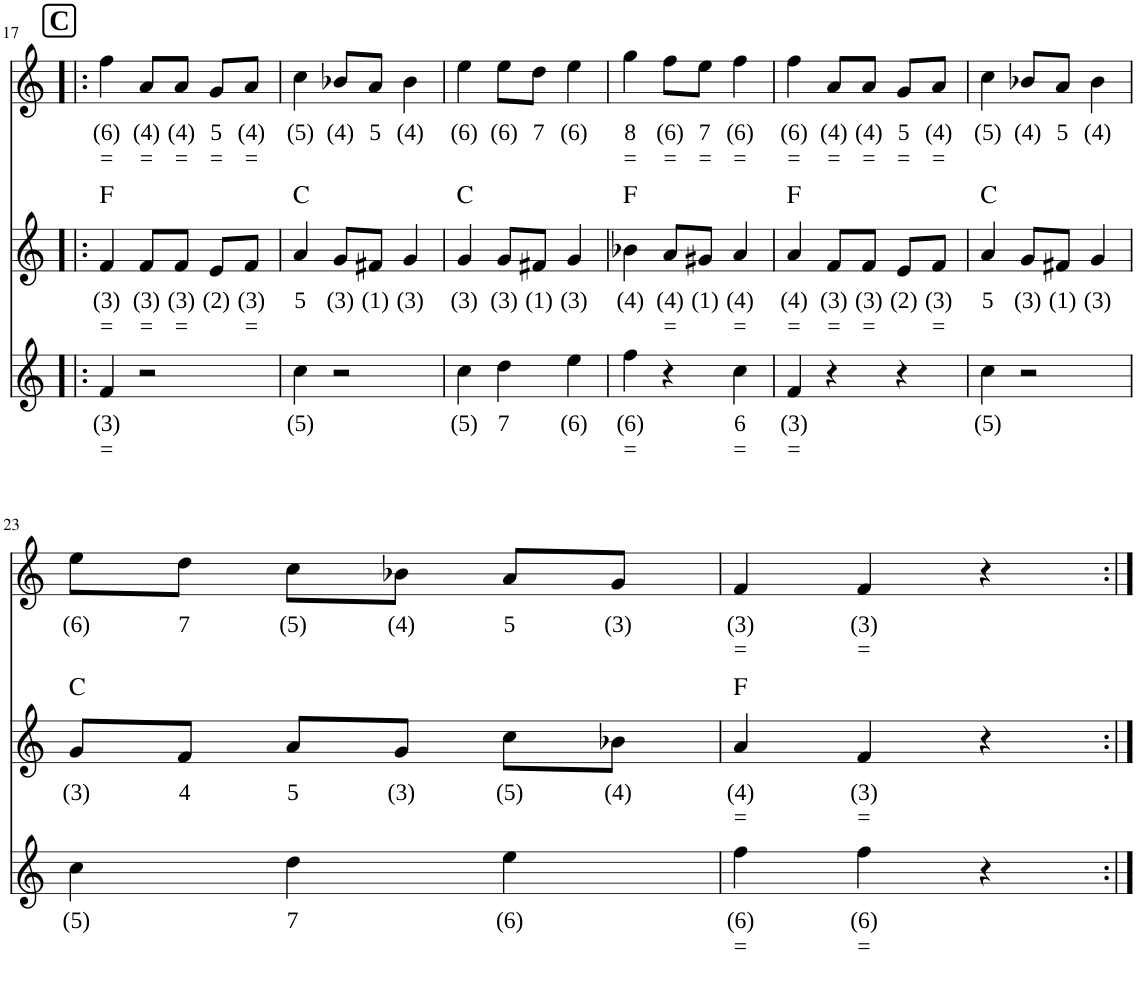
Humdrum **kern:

**kern	**text	**text	**kern	**text	**text	**harte	**kern	**text	**text
*part3	*part3	*part3	*part2	*part2	*part2	*part2	*part1	*part1	*part1
*staff3	*staff3	*staff3	*staff2	*staff2	*staff2	*	*staff1	*staff1	*staff1
*I"Voice	*	*	*I"Voice	*	*	*	*I"Voice	*	*
!!LO:PB:g=z
*clefG2	*	*	*clefG2	*	*	*	*clefG2	*	*
*k[]	*	*	*k[]	*	*	*	*k[]	*	*
*M3/4	*	*	*M3/4	*	*	*	*M3/4	*	*
!!LO:REH:place=s1:a:B:cj:fs=13.5337:t=C
=17!|:	=17!|:	=17!|:	=17!|:	=17!|:	=17!|:	=17!|:	=17!|:	=17!|:	=17!|:
!	!LO:LY:b	!LO:LY:b	!	!LO:LY:b	!LO:LY:b	!	!	!LO:LY:b	!LO:LY:b
4f/	(3)	=	4f/	(3)	=	F:maj	4ff\	(6)	=
!	!	!	!	!LO:LY:b	!LO:LY:b	!	!	!LO:LY:b	!LO:LY:b
2r	.	.	8f/L	(3)	=	.	8a/L	(4)	=
!	!	!	!	!LO:LY:b	!LO:LY:b	!	!	!LO:LY:b	!LO:LY:b
.	.	.	8f/J	(3)	=	.	8a/J	(4)	=
!	!	!	!	!LO:LY:b	!	!	!	!LO:LY:b	!LO:LY:b
.	.	.	8e/L	(2)	.	.	8g/L	5	=
!	!	!	!	!LO:LY:b	!LO:LY:b	!	!	!LO:LY:b	!LO:LY:b
.	.	.	8f/J	(3)	=	.	8a/J	(4)	=
=18	=18	=18	=18	=18	=18	=18	=18	=18	=18
!	!LO:LY:b	!	!	!LO:LY:b	!	!	!	!LO:LY:b	!
4cc\	(5)	.	4a/	5	.	C:maj	4cc\	(5)	.
!	!	!	!	!LO:LY:b	!	!	!	!LO:LY:b	!
2r	.	.	8g/L	(3)	.	.	8b-X/L	(4)	.
!	!	!	!	!LO:LY:b	!	!	!	!LO:LY:b	!
.	.	.	8f#X/J	(1)	.	.	8a/J	5	.
!	!	!	!	!LO:LY:b	!	!	!	!LO:LY:b	!
.	.	.	4g/	(3)	.	.	4b-\	(4)	.
=19	=19	=19	=19	=19	=19	=19	=19	=19	=19
!	!LO:LY:b	!	!	!LO:LY:b	!	!	!	!LO:LY:b	!
4cc\	(5)	.	4g/	(3)	.	C:maj	4ee\	(6)	.
!	!LO:LY:b	!	!	!LO:LY:b	!	!	!	!LO:LY:b	!
4dd\	7	.	8g/L	(3)	.	.	8ee\L	(6)	.
!	!	!	!	!LO:LY:b	!	!	!	!LO:LY:b	!
.	.	.	8f#X/J	(1)	.	.	8dd\J	7	.
!	!LO:LY:b	!	!	!LO:LY:b	!	!	!	!LO:LY:b	!
4ee\	(6)	.	4g/	(3)	.	.	4ee\	(6)	.
=20	=20	=20	=20	=20	=20	=20	=20	=20	=20
!	!LO:LY:b	!LO:LY:b	!	!LO:LY:b	!	!	!	!LO:LY:b	!LO:LY:b
4ff\	(6)	=	4b-X\	(4)	.	F:maj	4gg\	8	=
!	!	!	!	!LO:LY:b	!LO:LY:b	!	!	!LO:LY:b	!LO:LY:b
4r	.	.	8a/L	(4)	=	.	8ff\L	(6)	=
!	!	!	!	!LO:LY:b	!	!	!	!LO:LY:b	!LO:LY:b
.	.	.	8g#X/J	(1)	.	.	8ee\J	7	=
!	!LO:LY:b	!LO:LY:b	!	!LO:LY:b	!LO:LY:b	!	!	!LO:LY:b	!LO:LY:b
4cc\	6	=	4a/	(4)	=	.	4ff\	(6)	=
=21	=21	=21	=21	=21	=21	=21	=21	=21	=21
!	!LO:LY:b	!LO:LY:b	!	!LO:LY:b	!LO:LY:b	!	!	!LO:LY:b	!LO:LY:b
4f/	(3)	=	4a/	(4)	=	F:maj	4ff\	(6)	=
!	!	!	!	!LO:LY:b	!LO:LY:b	!	!	!LO:LY:b	!LO:LY:b
4r	.	.	8f/L	(3)	=	.	8a/L	(4)	=
!	!	!	!	!LO:LY:b	!LO:LY:b	!	!	!LO:LY:b	!LO:LY:b
.	.	.	8f/J	(3)	=	.	8a/J	(4)	=
!	!	!	!	!LO:LY:b	!	!	!	!LO:LY:b	!LO:LY:b
4r	.	.	8e/L	(2)	.	.	8g/L	5	=
!	!	!	!	!LO:LY:b	!LO:LY:b	!	!	!LO:LY:b	!LO:LY:b
.	.	.	8f/J	(3)	=	.	8a/J	(4)	=
=22	=22	=22	=22	=22	=22	=22	=22	=22	=22
!	!LO:LY:b	!	!	!LO:LY:b	!	!	!	!LO:LY:b	!
4cc\	(5)	.	4a/	5	.	C:maj	4cc\	(5)	.
!	!	!	!	!LO:LY:b	!	!	!	!LO:LY:b	!
2r	.	.	8g/L	(3)	.	.	8b-X/L	(4)	.
!	!	!	!	!LO:LY:b	!	!	!	!LO:LY:b	!
.	.	.	8f#X/J	(1)	.	.	8a/J	5	.
!	!	!	!	!LO:LY:b	!	!	!	!LO:LY:b	!
.	.	.	4g/	(3)	.	.	4b-\	(4)	.
!!LO:LB:g=z
=23	=23	=23	=23	=23	=23	=23	=23	=23	=23
!	!LO:LY:b	!	!	!LO:LY:b	!	!	!	!LO:LY:b	!
4cc\	(5)	.	8g/L	(3)	.	C:maj	8ee\L	(6)	.
!	!	!	!	!LO:LY:b	!	!	!	!LO:LY:b	!
.	.	.	8f/J	4	.	.	8dd\J	7	.
!	!LO:LY:b	!	!	!LO:LY:b	!	!	!	!LO:LY:b	!
4dd\	7	.	8a/L	5	.	.	8cc\L	(5)	.
!	!	!	!	!LO:LY:b	!	!	!	!LO:LY:b	!
.	.	.	8g/J	(3)	.	.	8b-X\J	(4)	.
!	!LO:LY:b	!	!	!LO:LY:b	!	!	!	!LO:LY:b	!
4ee\	(6)	.	8cc\L	(5)	.	.	8a/L	5	.
!	!	!	!	!LO:LY:b	!	!	!	!LO:LY:b	!
.	.	.	8b-X\J	(4)	.	.	8g/J	(3)	.
=24	=24	=24	=24	=24	=24	=24	=24	=24	=24
!	!LO:LY:b	!LO:LY:b	!	!LO:LY:b	!LO:LY:b	!	!	!LO:LY:b	!LO:LY:b
4ff\	(6)	=	4a/	(4)	=	F:maj	4f/	(3)	=
!	!LO:LY:b	!LO:LY:b	!	!LO:LY:b	!LO:LY:b	!	!	!LO:LY:b	!LO:LY:b
4ff\	(6)	=	4f/	(3)	=	.	4f/	(3)	=
4r	.	.	4r	.	.	.	4r	.	.
=:|!	=:|!	=:|!	=:|!	=:|!	=:|!	=:|!	=:|!	=:|!	=:|!
*-	*-	*-	*-	*-	*-	*-	*-	*-	*-
